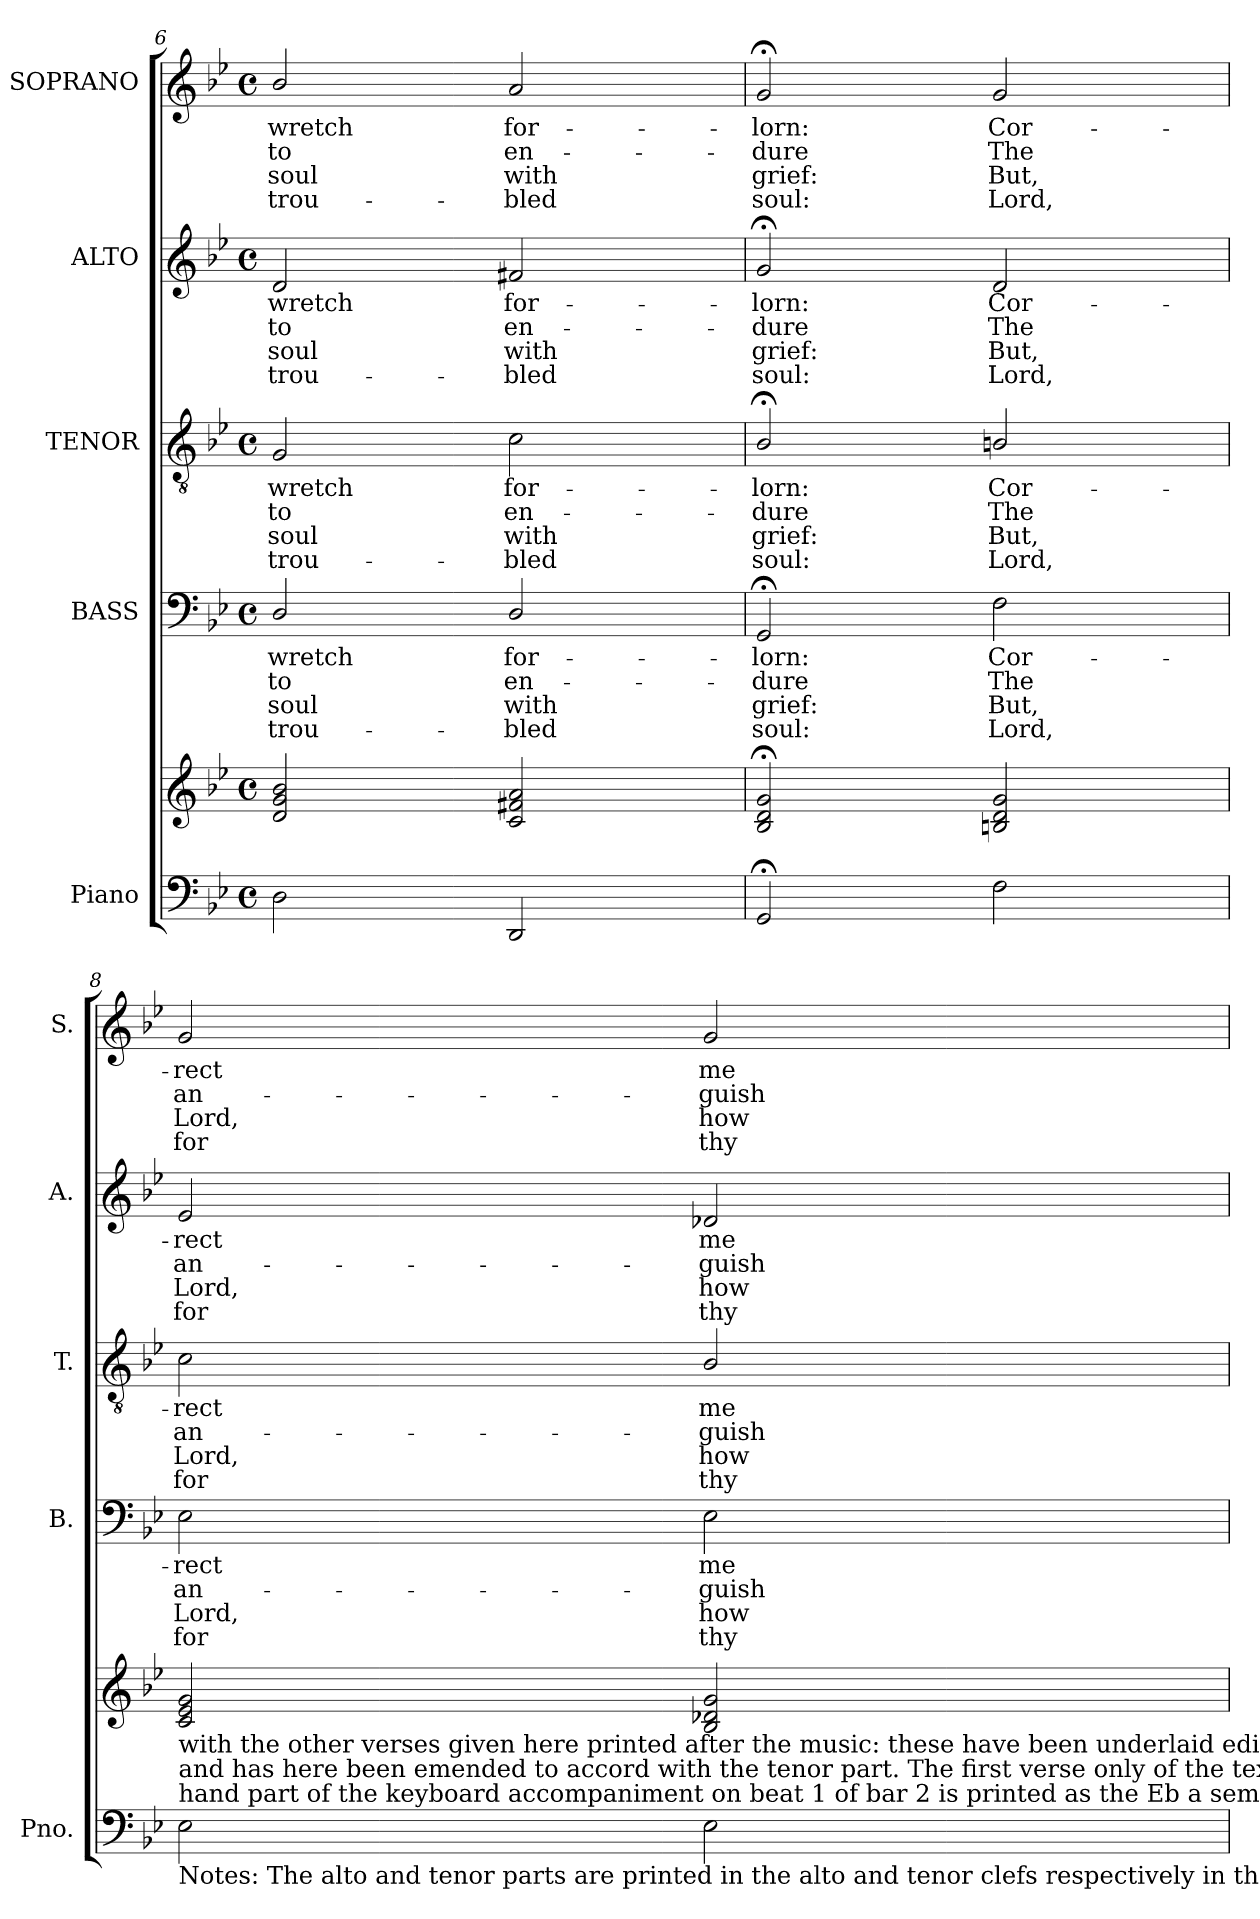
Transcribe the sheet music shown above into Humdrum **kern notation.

**kern	**kern	**kern	**text	**text	**text	**text	**kern	**text	**text	**text	**text	**kern	**text	**text	**text	**text	**kern	**text	**text	**text	**text
*part5	*part5	*part4	*part4	*part4	*part4	*part4	*part3	*part3	*part3	*part3	*part3	*part2	*part2	*part2	*part2	*part2	*part1	*part1	*part1	*part1	*part1
*staff6	*staff5	*staff4	*staff4	*staff4	*staff4	*staff4	*staff3	*staff3	*staff3	*staff3	*staff3	*staff2	*staff2	*staff2	*staff2	*staff2	*staff1	*staff1	*staff1	*staff1	*staff1
*I"Piano	*	*I"BASS	*	*	*	*	*I"TENOR	*	*	*	*	*I"ALTO	*	*	*	*	*I"SOPRANO	*	*	*	*
*I'Pno.	*	*I'B.	*	*	*	*	*I'T.	*	*	*	*	*I'A.	*	*	*	*	*I'S.	*	*	*	*
*clefF4	*clefG2	*clefF4	*	*	*	*	*clefGv2	*	*	*	*	*clefG2	*	*	*	*	*clefG2	*	*	*	*
*	*	*	*	*	*	*	*ITrd7c12	*	*	*	*	*	*	*	*	*	*	*	*	*	*
*k[b-e-]	*k[b-e-]	*k[b-e-]	*	*	*	*	*k[b-e-]	*	*	*	*	*k[b-e-]	*	*	*	*	*k[b-e-]	*	*	*	*
*g:	*g:	*g:	*	*	*	*	*g:	*	*	*	*	*g:	*	*	*	*	*g:	*	*	*	*
*M4/4	*M4/4	*M4/4	*	*	*	*	*M4/4	*	*	*	*	*M4/4	*	*	*	*	*M4/4	*	*	*	*
*met(c)	*met(c)	*met(c)	*	*	*	*	*met(c)	*	*	*	*	*met(c)	*	*	*	*	*met(c)	*	*	*	*
=6	=6	=6	=6	=6	=6	=6	=6	=6	=6	=6	=6	=6	=6	=6	=6	=6	=6	=6	=6	=6	=6
!	!	!	!LO:LY:b:color=#000000	!LO:LY:b:color=#000000	!LO:LY:b:color=#000000	!LO:LY:b:color=#000000	!	!	!	!	!	!	!	!	!	!	!	!	!	!	!
!	!	!	!	!	!	!	!	!LO:LY:b:color=#000000	!LO:LY:b:color=#000000	!LO:LY:b:color=#000000	!LO:LY:b:color=#000000	!	!	!	!	!	!	!	!	!	!
!	!	!	!	!	!	!	!	!	!	!	!	!	!LO:LY:b:color=#000000	!LO:LY:b:color=#000000	!LO:LY:b:color=#000000	!LO:LY:b:color=#000000	!	!	!	!	!
!	!	!	!	!	!	!	!	!	!	!	!	!	!	!	!	!	!	!LO:LY:b:color=#000000	!LO:LY:b:color=#000000	!LO:LY:b:color=#000000	!LO:LY:b:color=#000000
2Di\	2di/ 2gi 2b-i	2Di/	wretch	to	soul	trou-	2GGi/	wretch	to	soul	trou-	2di/	wretch	to	soul	trou-	2b-i/	wretch	to	soul	trou-
!	!	!	!LO:LY:b:color=#000000	!LO:LY:b:color=#000000	!LO:LY:b:color=#000000	!LO:LY:b:color=#000000	!	!	!	!	!	!	!	!	!	!	!	!	!	!	!
!	!	!	!	!	!	!	!	!LO:LY:b:color=#000000	!LO:LY:b:color=#000000	!LO:LY:b:color=#000000	!LO:LY:b:color=#000000	!	!	!	!	!	!	!	!	!	!
!	!	!	!	!	!	!	!	!	!	!	!	!	!LO:LY:b:color=#000000	!LO:LY:b:color=#000000	!LO:LY:b:color=#000000	!LO:LY:b:color=#000000	!	!	!	!	!
!	!	!	!	!	!	!	!	!	!	!	!	!	!	!	!	!	!	!LO:LY:b:color=#000000	!LO:LY:b:color=#000000	!LO:LY:b:color=#000000	!LO:LY:b:color=#000000
2DDi/	2ci/ 2f#Xi 2ai	2Di/	for-	en-	-with	bled	2Ci\	for-	en-	-with	bled	2f#Xi/	for-	en-	-with	bled	2ai/	for-	en-	-with	bled
=7	=7	=7	=7	=7	=7	=7	=7	=7	=7	=7	=7	=7	=7	=7	=7	=7	=7	=7	=7	=7	=7
!	!	!	!LO:LY:b:color=#000000	!LO:LY:b:color=#000000	!LO:LY:b:color=#000000	!LO:LY:b:color=#000000	!	!	!	!	!	!	!	!	!	!	!	!	!	!	!
!	!	!	!	!	!	!	!	!LO:LY:b:color=#000000	!LO:LY:b:color=#000000	!LO:LY:b:color=#000000	!LO:LY:b:color=#000000	!	!	!	!	!	!	!	!	!	!
!	!	!	!	!	!	!	!	!	!	!	!	!	!LO:LY:b:color=#000000	!LO:LY:b:color=#000000	!LO:LY:b:color=#000000	!LO:LY:b:color=#000000	!	!	!	!	!
!	!	!	!	!	!	!	!	!	!	!	!	!	!	!	!	!	!	!LO:LY:b:color=#000000	!LO:LY:b:color=#000000	!LO:LY:b:color=#000000	!LO:LY:b:color=#000000
2GG;i/	2B-i/; 2di; 2gi;	2GG;i/	-lorn:	-dure	grief:	soul:	2BB-;i/	-lorn:	-dure	grief:	soul:	2g;i/	-lorn:	-dure	grief:	soul:	2g;i/	-lorn:	-dure	grief:	soul:
!	!	!	!LO:LY:b:color=#000000	!LO:LY:b:color=#000000	!LO:LY:b:color=#000000	!LO:LY:b:color=#000000	!	!	!	!	!	!	!	!	!	!	!	!	!	!	!
!	!	!	!	!	!	!	!	!LO:LY:b:color=#000000	!LO:LY:b:color=#000000	!LO:LY:b:color=#000000	!LO:LY:b:color=#000000	!	!	!	!	!	!	!	!	!	!
!	!	!	!	!	!	!	!	!	!	!	!	!	!LO:LY:b:color=#000000	!LO:LY:b:color=#000000	!LO:LY:b:color=#000000	!LO:LY:b:color=#000000	!	!	!	!	!
!	!	!	!	!	!	!	!	!	!	!	!	!	!	!	!	!	!	!LO:LY:b:color=#000000	!LO:LY:b:color=#000000	!LO:LY:b:color=#000000	!LO:LY:b:color=#000000
2Fi\	2Bni/ 2di 2gi	2Fi\	Cor-	The	But,	Lord,	2BBni/	Cor-	The	But,	Lord,	2di/	Cor-	The	But,	Lord,	2gi/	Cor-	The	But,	Lord,
!!LO:PB:g=z
=8	=8	=8	=8	=8	=8	=8	=8	=8	=8	=8	=8	=8	=8	=8	=8	=8	=8	=8	=8	=8	=8
!	!	!	!LO:LY:b:color=#000000	!LO:LY:b:color=#000000	!LO:LY:b:color=#000000	!LO:LY:b:color=#000000	!	!	!	!	!	!	!	!	!	!	!	!	!	!	!
!	!	!	!	!	!	!	!	!LO:LY:b:color=#000000	!LO:LY:b:color=#000000	!LO:LY:b:color=#000000	!LO:LY:b:color=#000000	!	!	!	!	!	!	!	!	!	!
!	!	!	!	!	!	!	!	!	!	!	!	!	!LO:LY:b:color=#000000	!LO:LY:b:color=#000000	!LO:LY:b:color=#000000	!LO:LY:b:color=#000000	!	!	!	!	!
!LO:TX:b:t=Notes&colon; The alto and tenor parts are printed in the alto and tenor clefs respectively in the source. The D in the right	!	!	!	!	!	!	!	!	!	!	!	!	!	!	!	!	!	!	!	!	!
!LO:TX:t=hand part of the keyboard accompaniment on beat 1 of bar 2 is printed as the Eb a semitone higher in the source,	!	!	!	!	!	!	!	!	!	!	!	!	!	!	!	!	!	!	!	!	!
!LO:TX:t=and has here been emended to accord with the tenor part. The first verse only of the text is underlaid in the source,	!	!	!	!	!	!	!	!	!	!	!	!	!	!	!	!	!	!	!	!	!
!LO:TX:t=with the other verses given here printed after the music&colon; these have been underlaid editorially.	!	!	!	!	!	!	!	!	!	!	!	!	!	!	!	!	!	!	!	!	!
!	!	!	!	!	!	!	!	!	!	!	!	!	!	!	!	!	!	!LO:LY:b:color=#000000	!LO:LY:b:color=#000000	!LO:LY:b:color=#000000	!LO:LY:b:color=#000000
2E-i\	2ci/ 2e-i 2gi	2E-i\	-rect	an-	Lord,	for	2Ci\	-rect	an-	Lord,	for	2e-i/	-rect	an-	Lord,	for	2gi/	-rect	an-	Lord,	for
!	!	!	!LO:LY:b:color=#000000	!LO:LY:b:color=#000000	!LO:LY:b:color=#000000	!LO:LY:b:color=#000000	!	!	!	!	!	!	!	!	!	!	!	!	!	!	!
!	!	!	!	!	!	!	!	!LO:LY:b:color=#000000	!LO:LY:b:color=#000000	!LO:LY:b:color=#000000	!LO:LY:b:color=#000000	!	!	!	!	!	!	!	!	!	!
!	!	!	!	!	!	!	!	!	!	!	!	!	!LO:LY:b:color=#000000	!LO:LY:b:color=#000000	!LO:LY:b:color=#000000	!LO:LY:b:color=#000000	!	!	!	!	!
!	!	!	!	!	!	!	!	!	!	!	!	!	!	!	!	!	!	!LO:LY:b:color=#000000	!LO:LY:b:color=#000000	!LO:LY:b:color=#000000	!LO:LY:b:color=#000000
2E-i\	2B-i/ 2d-Xi 2gi	2E-i\	me	-guish	how	thy	2BB-i/	me	-guish	how	thy	2d-Xi/	me	-guish	how	thy	2gi/	me	-guish	how	thy
=	=	=	=	=	=	=	=	=	=	=	=	=	=	=	=	=	=	=	=	=	=
*-	*-	*-	*-	*-	*-	*-	*-	*-	*-	*-	*-	*-	*-	*-	*-	*-	*-	*-	*-	*-	*-
